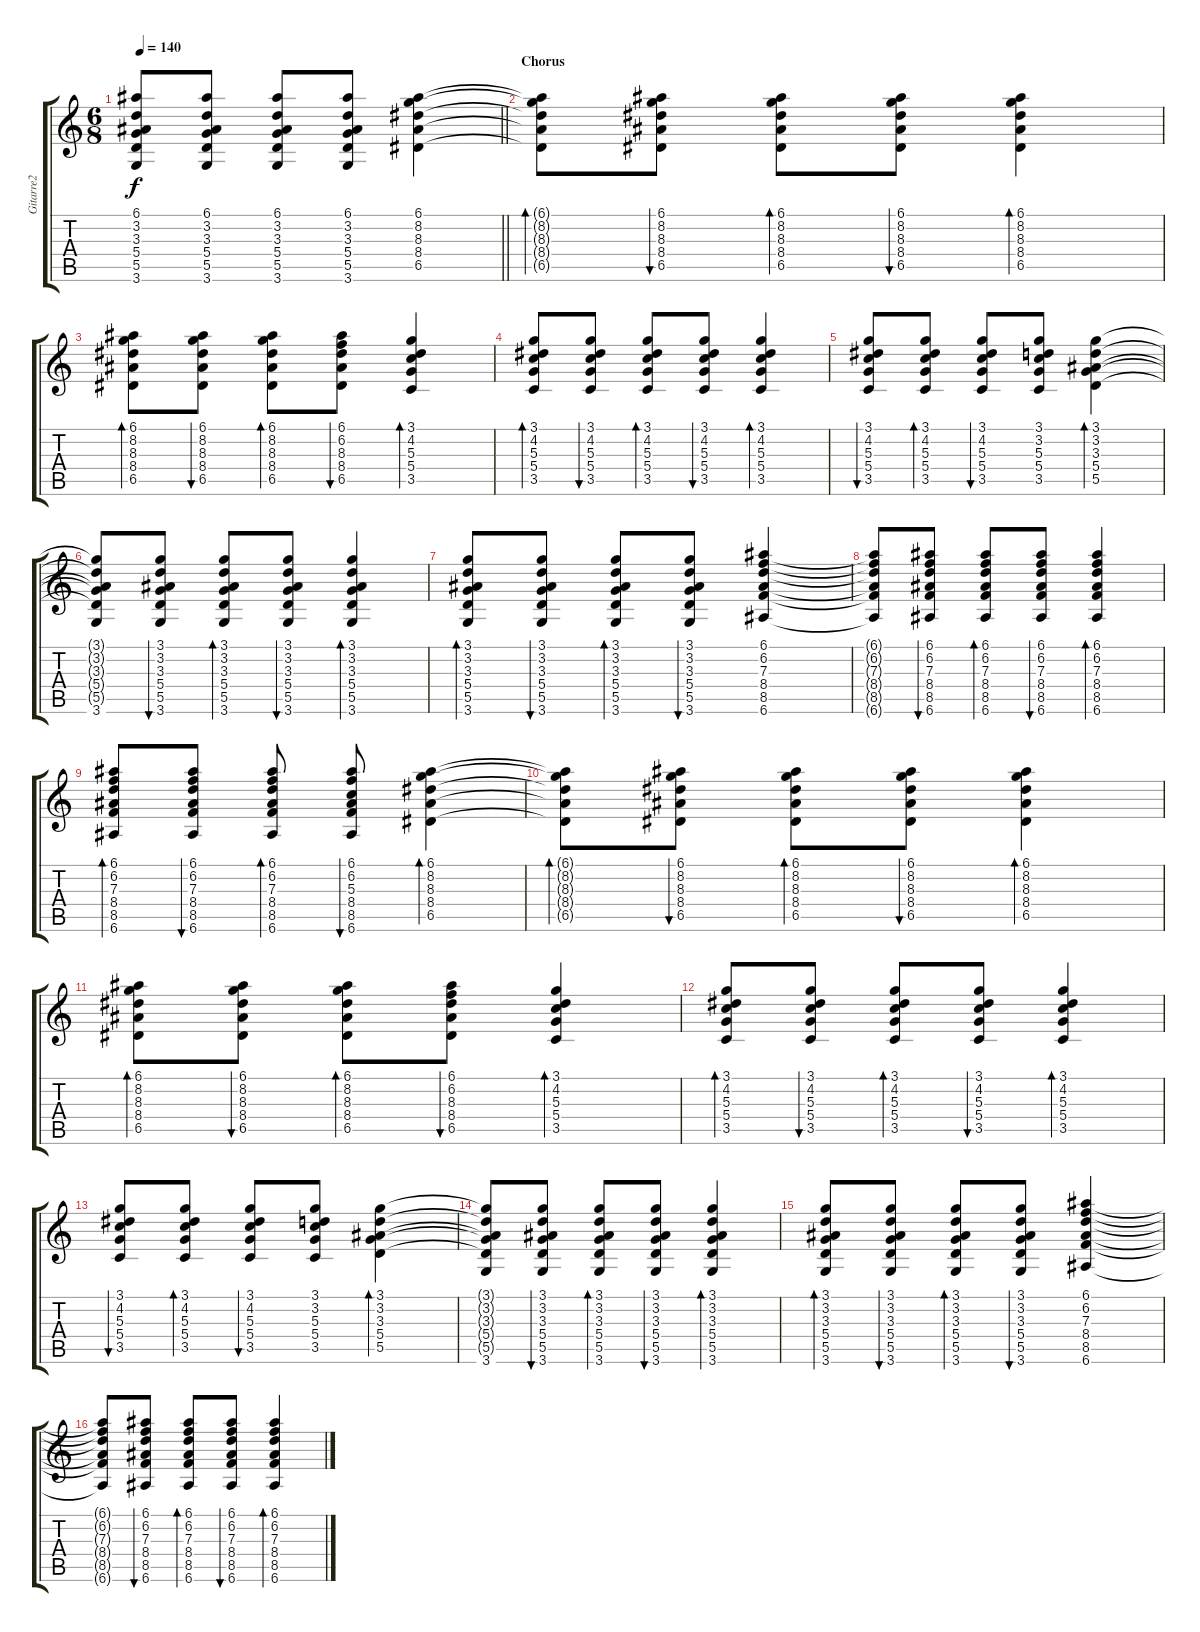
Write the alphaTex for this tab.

\track ("Gitarre2" "Gitarre2") {instrument acousticguitarsteel}
\staff {score tabs}
\tuning (E4 B3 G3 D3 A2 E2) {hide}
\ts (6 8)
\tempo 140
\clef g2
\barLineRight lightlight
\ks c
(6.1 3.2 3.3 5.4 5.5 3.6).8{dy f} (6.1 3.2 3.3 5.4 5.5 3.6).8{beam split} (6.1 3.2 3.3 5.4 5.5 3.6).8{beam merge} (6.1 3.2 3.3 5.4 5.5 3.6).8 (6.1 8.2 8.3 8.4 6.5).4 |
\section ("" "Chorus")
(6.1{t} 8.2{t} 8.3{t} 8.4{t} 6.5{t}).8{bd 240} (6.1 8.2 8.3 8.4 6.5).8{bu 120 beam split} (6.1 8.2 8.3 8.4 6.5).8{bd 120 beam merge} (6.1 8.2 8.3 8.4 6.5).8{bu 120} (6.1 8.2 8.3 8.4 6.5).4{bd 120} |
(6.1 8.2 8.3 8.4 6.5).8{bd 120} (6.1 8.2 8.3 8.4 6.5).8{bu 120 beam split} (6.1 8.2 8.3 8.4 6.5).8{bd 120 beam merge} (6.1 6.2 8.3 8.4 6.5).8{bu 120} (3.1 4.2 5.3 5.4 3.5).4{bd 120} |
(3.1 4.2 5.3 5.4 3.5).8{bd 120} (3.1 4.2 5.3 5.4 3.5).8{bu 120 beam split} (3.1 4.2 5.3 5.4 3.5).8{bd 120 beam merge} (3.1 4.2 5.3 5.4 3.5).8{bu 120} (3.1 4.2 5.3 5.4 3.5).4{bd 120} |
(3.1 4.2 5.3 5.4 3.5).8{bu 120} (3.1 4.2 5.3 5.4 3.5).8{bd 120 beam split} (3.1 4.2 5.3 5.4 3.5).8{bu 120 beam merge} (3.1 3.2 5.3 5.4 3.5).8 (3.1 3.2 3.3 5.4 5.5).4{bd 120} |
(3.1{t} 3.2{t} 3.3{t} 5.4{t} 5.5{t} 3.6).8 (3.1 3.2 3.3 5.4 5.5 3.6).8{bu 120 beam split} (3.1 3.2 3.3 5.4 5.5 3.6).8{bd 120 beam merge} (3.1 3.2 3.3 5.4 5.5 3.6).8{bu 120} (3.1 3.2 3.3 5.4 5.5 3.6).4{bd 120} |
(3.1 3.2 3.3 5.4 5.5 3.6).8{bd 120} (3.1 3.2 3.3 5.4 5.5 3.6).8{bu 120 beam split} (3.1 3.2 3.3 5.4 5.5 3.6).8{bd 120 beam merge} (3.1 3.2 3.3 5.4 5.5 3.6).8{bu 120} (6.1 6.2 7.3 8.4 8.5 6.6).4 |
(6.1{t} 6.2{t} 7.3{t} 8.4{t} 8.5{t} 6.6{t}).8 (6.1 6.2 7.3 8.4 8.5 6.6).8{bu 120 beam split} (6.1 6.2 7.3 8.4 8.5 6.6).8{bd 120 beam merge} (6.1 6.2 7.3 8.4 8.5 6.6).8{bu 120} (6.1 6.2 7.3 8.4 8.5 6.6).4{bd 120} |
(6.1 6.2 7.3 8.4 8.5 6.6).8{bd 120} (6.1 6.2 7.3 8.4 8.5 6.6).8{bu 120 beam split} (6.1 6.2 7.3 8.4 8.5 6.6).8{bd 120} (6.1 6.2 5.3 8.4 8.5 6.6).8{bu 120} (6.1 8.2 8.3 8.4 6.5).4{bd 120} |
(6.1{t} 8.2{t} 8.3{t} 8.4{t} 6.5{t}).8{bd 240} (6.1 8.2 8.3 8.4 6.5).8{bu 120 beam split} (6.1 8.2 8.3 8.4 6.5).8{bd 120 beam merge} (6.1 8.2 8.3 8.4 6.5).8{bu 120} (6.1 8.2 8.3 8.4 6.5).4{bd 120} |
(6.1 8.2 8.3 8.4 6.5).8{bd 120} (6.1 8.2 8.3 8.4 6.5).8{bu 120 beam split} (6.1 8.2 8.3 8.4 6.5).8{bd 120 beam merge} (6.1 6.2 8.3 8.4 6.5).8{bu 120} (3.1 4.2 5.3 5.4 3.5).4{bd 120} |
(3.1 4.2 5.3 5.4 3.5).8{bd 120} (3.1 4.2 5.3 5.4 3.5).8{bu 120 beam split} (3.1 4.2 5.3 5.4 3.5).8{bd 120 beam merge} (3.1 4.2 5.3 5.4 3.5).8{bu 120} (3.1 4.2 5.3 5.4 3.5).4{bd 120} |
(3.1 4.2 5.3 5.4 3.5).8{bu 120} (3.1 4.2 5.3 5.4 3.5).8{bd 120 beam split} (3.1 4.2 5.3 5.4 3.5).8{bu 120 beam merge} (3.1 3.2 5.3 5.4 3.5).8 (3.1 3.2 3.3 5.4 5.5).4{bd 120} |
(3.1{t} 3.2{t} 3.3{t} 5.4{t} 5.5{t} 3.6).8 (3.1 3.2 3.3 5.4 5.5 3.6).8{bu 120 beam split} (3.1 3.2 3.3 5.4 5.5 3.6).8{bd 120 beam merge} (3.1 3.2 3.3 5.4 5.5 3.6).8{bu 120} (3.1 3.2 3.3 5.4 5.5 3.6).4{bd 120} |
(3.1 3.2 3.3 5.4 5.5 3.6).8{bd 120} (3.1 3.2 3.3 5.4 5.5 3.6).8{bu 120 beam split} (3.1 3.2 3.3 5.4 5.5 3.6).8{bd 120 beam merge} (3.1 3.2 3.3 5.4 5.5 3.6).8{bu 120} (6.1 6.2 7.3 8.4 8.5 6.6).4 |
(6.1{t} 6.2{t} 7.3{t} 8.4{t} 8.5{t} 6.6{t}).8 (6.1 6.2 7.3 8.4 8.5 6.6).8{bu 120 beam split} (6.1 6.2 7.3 8.4 8.5 6.6).8{bd 120 beam merge} (6.1 6.2 7.3 8.4 8.5 6.6).8{bu 120} (6.1 6.2 7.3 8.4 8.5 6.6).4{bd 120}
